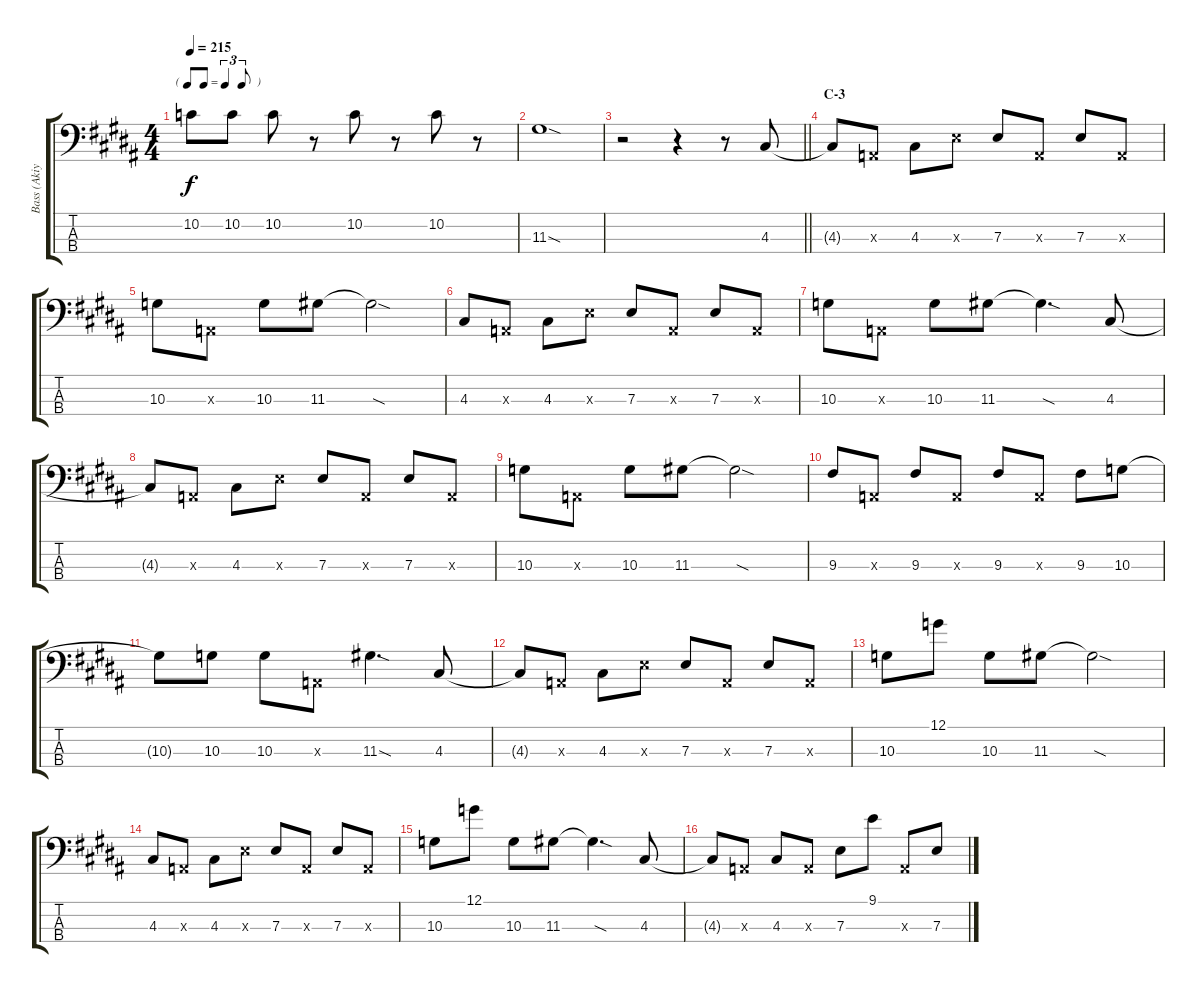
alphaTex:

\track ("Bass (Akiyama Mio)" "Bass (Akiy") {instrument electricbassfinger}
\staff {score tabs}
\tuning (G2 D2 A1 E1) {hide}
\ts (4 4)
\tf triplet8th
\tempo 215
\clef f4
\ks b
10.2{t}.8{dy f} 10.2.8 10.2.8 r.8 10.2.8 r.8 10.2.8 r.8 |
11.3{sod}.1 |
\barLineRight lightlight
r.2 r.4 r.8 4.3.8 |
\section ("" "C-3")
4.3{t}.8 0.3{x}.8 4.3.8 7.3{x}.8 7.3.8 0.3{x}.8 7.3.8 0.3{x}.8 |
10.3.8 0.3{x}.8 10.3.8 11.3.8 11.3{sod t}.2 |
4.3.8 0.3{x}.8 4.3.8 7.3{x}.8 7.3.8 0.3{x}.8 7.3.8 0.3{x}.8 |
10.3.8 0.3{x}.8 10.3.8 11.3.8 11.3{sod t}.4{d} 4.3.8 |
4.3{t}.8 0.3{x}.8 4.3.8 7.3{x}.8 7.3.8 0.3{x}.8 7.3.8 0.3{x}.8 |
10.3.8 0.3{x}.8 10.3.8 11.3.8 11.3{sod t}.2 |
9.3.8 0.3{x}.8 9.3.8 0.3{x}.8 9.3.8 0.3{x}.8 9.3.8 10.3.8 |
10.3{t}.8 10.3.8 10.3.8 0.3{x}.8 11.3{sod}.4{d} 4.3.8 |
4.3{t}.8 0.3{x}.8 4.3.8 7.3{x}.8 7.3.8 0.3{x}.8 7.3.8 0.3{x}.8 |
10.3.8 12.1.8 10.3.8 11.3.8 11.3{sod t}.2 |
4.3.8 0.3{x}.8 4.3.8 7.3{x}.8 7.3.8 0.3{x}.8 7.3.8 0.3{x}.8 |
10.3.8 12.1.8 10.3.8 11.3.8 11.3{sod t}.4{d} 4.3.8 |
4.3{t}.8 0.3{x}.8 4.3.8 0.3{x}.8 7.3.8 9.1.8 0.3{x}.8 7.3.8
